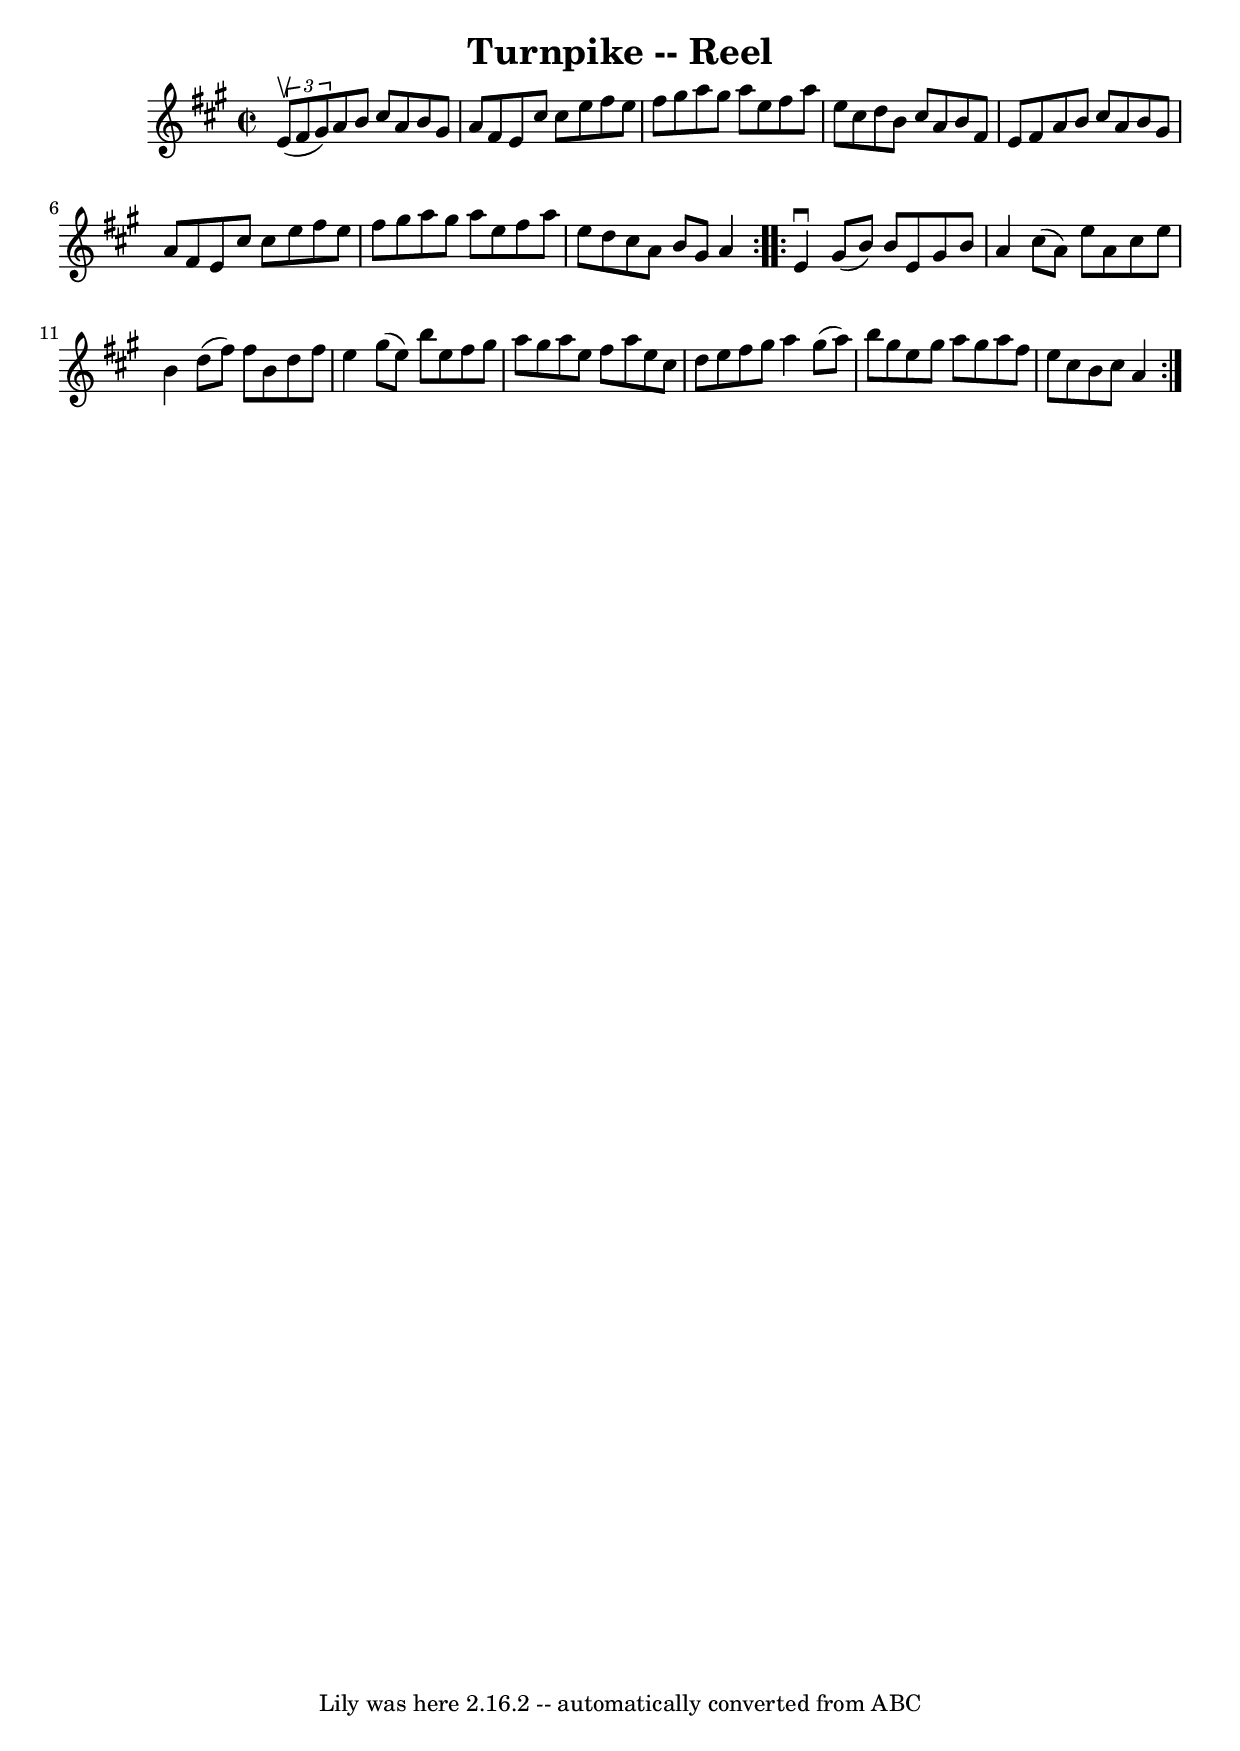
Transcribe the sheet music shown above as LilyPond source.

\version "2.16.2"
\include "Mammoth.ily"
\header {
  %% book = "Ryan's Mammoth Collection"
  crossRefNumber = "1"
  footnotes = "\\\\49"
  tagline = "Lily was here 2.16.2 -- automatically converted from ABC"
  title = "Turnpike -- Reel"

}
voicedefault =  {



  \repeat volta 2 {

    \override Staff.TimeSignature #'style = #'C
    \time 2/2 
    \key a \major
   \times 2/3 { e'8^\upbow(fis'8 gis'8) 
			       } 
    |
    a'8 b'8 cis''8 a'8 b'8 gis'8 a'8 fis'8    
    |
    e'8 cis''8 cis''8 e''8 fis''8 e''8 fis''8    
    gis''8    |
    a''8 gis''8 a''8 e''8 fis''8 a''8 e''8   
    cis''8    |
    d''8 b'8 cis''8 a'8 b'8 fis'8 e'8    
    fis'8    |
    a'8 b'8 cis''8 a'8 b'8 gis'8 a'8    
    fis'8    |
    e'8 cis''8 cis''8 e''8 fis''8 e''8 fis''8 
    gis''8    |
    a''8 gis''8 a''8 e''8 fis''8 a''8    
    e''8 d''8    |
    cis''8 a'8 b'8 gis'8 a'4    
  }     

  \repeat volta 2 {
    e'4^\downbow gis'8 (b'8) b'8 e'8 gis'8    
    b'8    |
    a'4 cis''8 (a'8) e''8 a'8 cis''8 e''8    
    |
    b'4 d''8 (fis''8) fis''8 b'8 d''8 fis''8    
    |
    e''4 gis''8 (e''8) b''8 e''8 fis''8 gis''8    
    |
    a''8 gis''8 a''8 e''8 fis''8 a''8 e''8 cis''8 
    |
    d''8 e''8 fis''8 gis''8 a''4 gis''8 (a''8)   
    |
    b''8 gis''8 e''8 gis''8 a''8 gis''8 a''8 fis''8 
    |
    e''8 cis''8 b'8 cis''8 a'4    
  }   

}

\score{
  <<

    \context Staff="default"
    {
      \voicedefault 
      
    }

  >>
  \layout {
    
  }
  \midi {
  }

}
